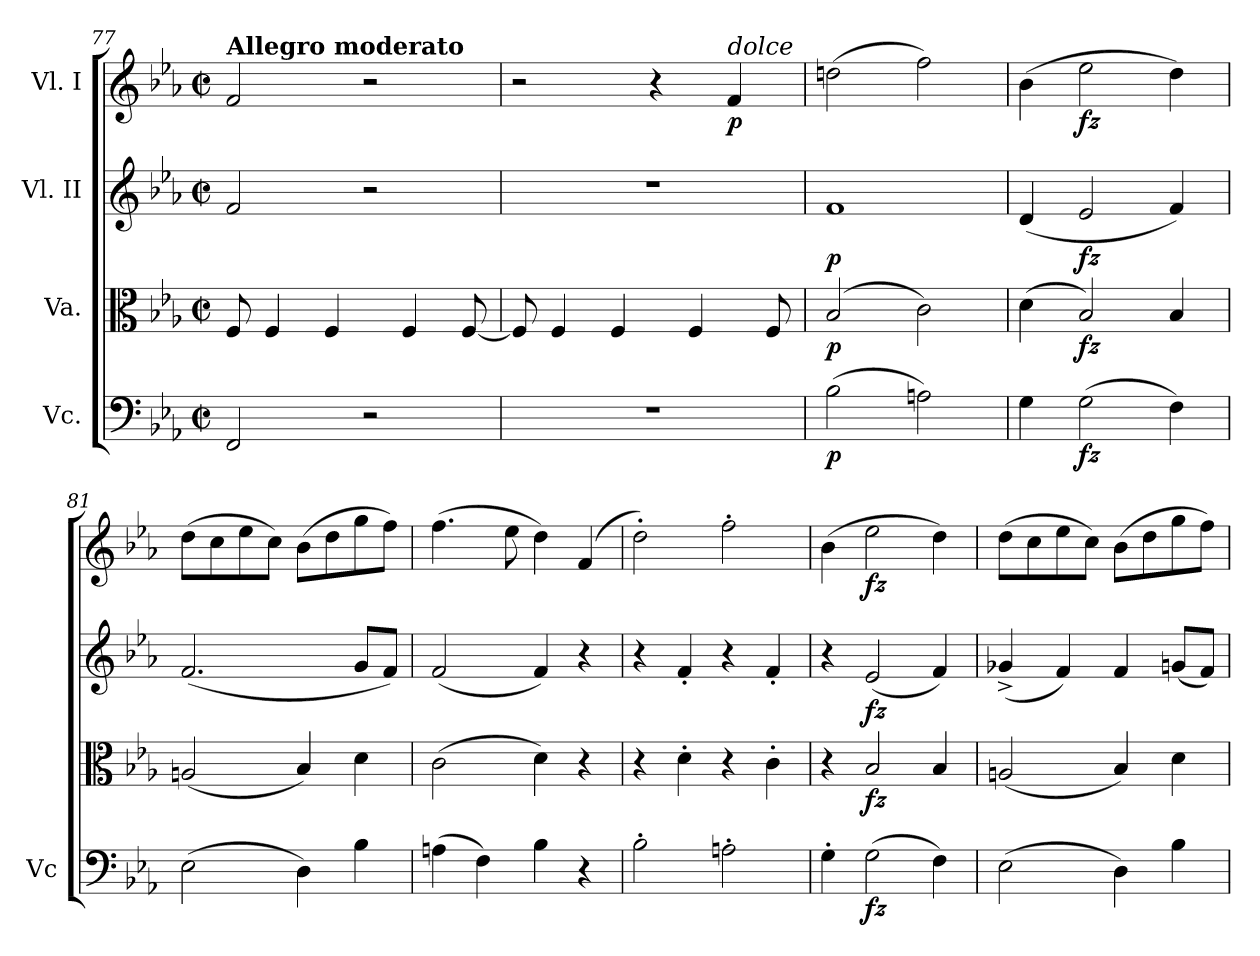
**kern	**dynam	**kern	**dynam	**kern	**dynam	**kern	**dynam
*part4	*part4	*part3	*part3	*part2	*part2	*part1	*part1
*staff4	*staff4	*staff3	*staff3	*staff2	*staff2	*staff1	*staff1
*I"Vc.	*	*I"Va.	*	*I"Vl. II	*	*I"Vl. I	*
*I'Vc	*	*	*	*	*	*	*
*clefF4	*	*clefC3	*	*clefG2	*	*clefG2	*
*k[b-e-a-]	*	*k[b-e-a-]	*	*k[b-e-a-]	*	*k[b-e-a-]	*
*E-:	*	*E-:	*	*E-:	*	*E-:	*
*M2/2	*	*M2/2	*	*M2/2	*	*M2/2	*
*met(c|)	*	*met(c|)	*	*met(c|)	*	*met(c|)	*
=77	=77	=77	=77	=77	=77	=77	=77
!	!	!	!	!	!	!LO:TX:a:B:t=Allegro moderato	!
2FF!/	.	8F/	.	2f!/	.	2f!/	.
.	.	4F/	.	.	.	.	.
.	.	4F/	.	.	.	.	.
2r	.	.	.	2r	.	2r	.
.	.	4F/	.	.	.	.	.
.	.	[8F/	.	.	.	.	.
=78	=78	=78	=78	=78	=78	=78	=78
1r	.	8F/]	.	1r	.	2r	.
.	.	4F/	.	.	.	.	.
.	.	4F/	.	.	.	.	.
.	.	.	.	.	.	4r	.
.	.	4F/	.	.	.	.	.
!	!	!	!	!	!	!LO:TX:i:t=dolce	!
!	!	!	!	!	!	!	!LO:DY:b
.	.	.	.	.	.	4f/	p
.	.	8F/	.	.	.	.	.
=79	=79	=79	=79	=79	=79	=79	=79
!	!LO:DY:b	!	!LO:DY:b	!	!LO:DY:b	!	!
(>2B-\	p	(>2B-/	p	1f	p	(>2ddn\	.
2An\)	.	2c\)	.	.	.	2ff\)	.
=80	=80	=80	=80	=80	=80	=80	=80
4G\	.	(>4d\	.	(<4d/	.	(>4b-\	.
!	!LO:DY:b	!	!LO:DY:b	!	!LO:DY:b	!	!LO:DY:b
(>2G\	fz	2B-/)	fz	2e-/	fz	2ee-\	fz
4F\)	.	4B-/	.	4f/)	.	4dd\)	.
=81	=81	=81	=81	=81	=81	=81	=81
(>2E-\	.	(<2An/	.	(<2.f/	.	(>8dd\L	.
.	.	.	.	.	.	8cc\	.
.	.	.	.	.	.	8ee-\	.
.	.	.	.	.	.	8cc\J)	.
4D\)	.	4B-/)	.	.	.	(>8b-\L	.
.	.	.	.	.	.	8dd\	.
4B-\	.	4d\	.	8g/L	.	8gg\	.
.	.	.	.	8f/J)	.	8ff\J)	.
=82	=82	=82	=82	=82	=82	=82	=82
(>4An\	.	(>2c\	.	(<2f/	.	(>4.ff\	.
4F\)	.	.	.	.	.	.	.
.	.	.	.	.	.	8ee-\	.
4B-\	.	4d\)	.	4f/)	.	4dd\)	.
4r	.	4r	.	4r	.	(>4f/	.
=83	=83	=83	=83	=83	=83	=83	=83
2B-'\	.	4r	.	4r	.	2dd'\)	.
.	.	4d'\	.	4f'/	.	.	.
2An'\	.	4r	.	4r	.	2ff'\	.
.	.	4c'\	.	4f'/	.	.	.
=84	=84	=84	=84	=84	=84	=84	=84
4G'\	.	4r	.	4r	.	(>4b-\	.
!	!LO:DY:b	!	!LO:DY:b	!	!LO:DY:b	!	!LO:DY:b
(>2G\	fz	2B-/	fz	(<2e-/	fz	2ee-\	fz
4F\)	.	4B-/	.	4f/)	.	4dd\)	.
=85	=85	=85	=85	=85	=85	=85	=85
(>2E-\	.	(<2An/	.	(<4g-X^/	.	(>8dd\L	.
.	.	.	.	.	.	8cc\	.
.	.	.	.	4f/)	.	8ee-\	.
.	.	.	.	.	.	8cc\J)	.
4D\)	.	4B-/)	.	4f/	.	(>8b-\L	.
.	.	.	.	.	.	8dd\	.
4B-\	.	4d\	.	(<8gn/L	.	8gg\	.
.	.	.	.	8f/J)	.	8ff\J)	.
=	=	=	=	=	=	=	=
*-	*-	*-	*-	*-	*-	*-	*-
